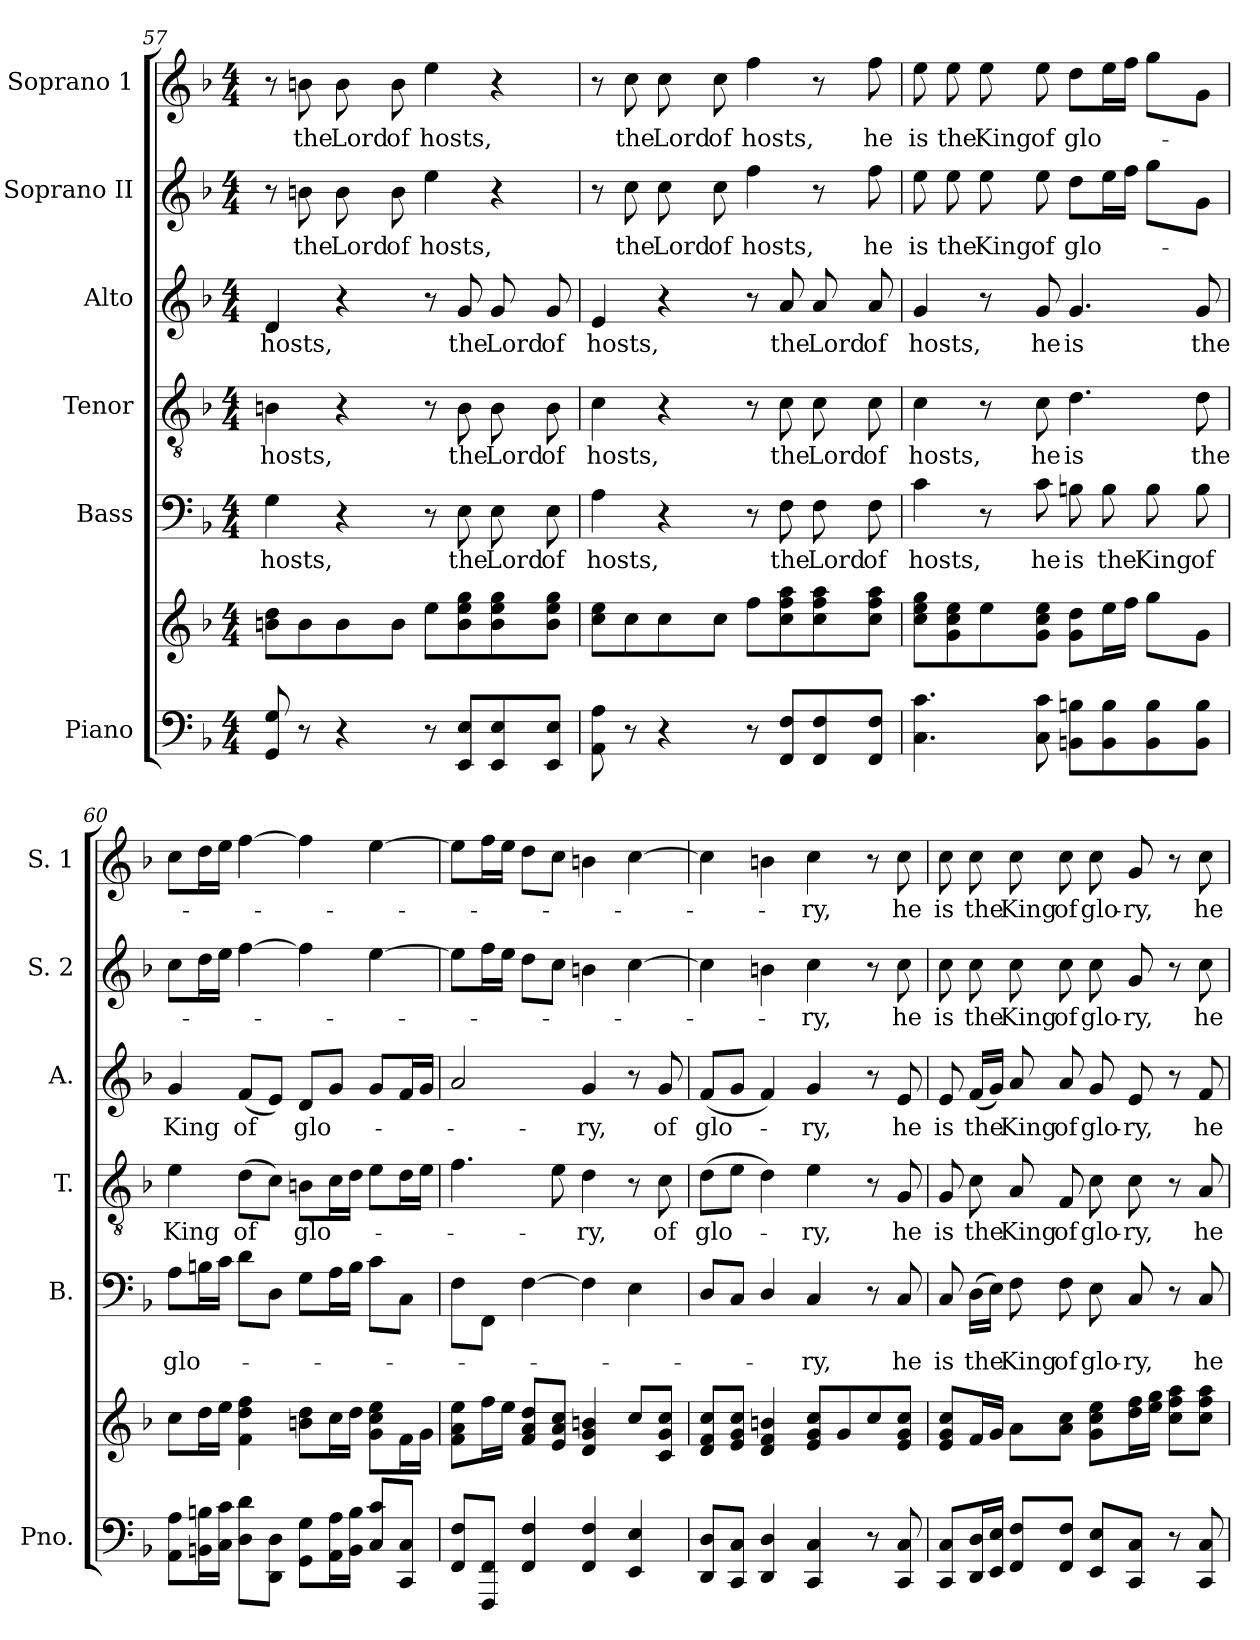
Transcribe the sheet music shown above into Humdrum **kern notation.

**kern	**kern	**kern	**text	**kern	**text	**kern	**text	**kern	**text	**kern	**text
*part6	*part6	*part5	*part5	*part4	*part4	*part3	*part3	*part2	*part2	*part1	*part1
*staff7	*staff6	*staff5	*staff5	*staff4	*staff4	*staff3	*staff3	*staff2	*staff2	*staff1	*staff1
*I"Piano	*	*I"Bass	*	*I"Tenor	*	*I"Alto	*	*I"Soprano II	*	*I"Soprano 1	*
*I'Pno.	*	*I'B.	*	*I'T.	*	*I'A.	*	*I'S. 2	*	*I'S. 1	*
*clefF4	*clefG2	*clefF4	*	*clefGv2	*	*clefG2	*	*clefG2	*	*clefG2	*
*k[b-]	*k[b-]	*k[b-]	*	*k[b-]	*	*k[b-]	*	*k[b-]	*	*k[b-]	*
*M4/4	*M4/4	*M4/4	*	*M4/4	*	*M4/4	*	*M4/4	*	*M4/4	*
=57	=57	=57	=57	=57	=57	=57	=57	=57	=57	=57	=57
!	!	!	!LO:LY:b	!	!LO:LY:b	!	!LO:LY:b	!	!	!	!
8GG/ 8G/	8bn\ 8dd\L	4G\	hosts,	4Bn\	hosts,	4d/	hosts,	8r	.	8r	.
!	!	!	!	!	!	!	!	!	!LO:LY:b	!	!LO:LY:b
8r	8b\	.	.	.	.	.	.	8bn\	the	8bn\	the
!	!	!	!	!	!	!	!	!	!LO:LY:b	!	!LO:LY:b
4r	8b\	4r	.	4r	.	4r	.	8b\	Lord	8b\	Lord
!	!	!	!	!	!	!	!	!	!LO:LY:b	!	!LO:LY:b
.	8b\J	.	.	.	.	.	.	8b\	of	8b\	of
!	!	!	!	!	!	!	!	!	!LO:LY:b	!	!LO:LY:b
8r	8ee\L	8r	.	8r	.	8r	.	4ee\	hosts,	4ee\	hosts,
!	!	!	!LO:LY:b	!	!LO:LY:b	!	!LO:LY:b	!	!	!	!
8EE/ 8E/L	8b\ 8ee\ 8gg\	8E\	the	8B\	the	8g/	the	.	.	.	.
!	!	!	!LO:LY:b	!	!LO:LY:b	!	!LO:LY:b	!	!	!	!
8EE/ 8E/	8b\ 8ee\ 8gg\	8E\	Lord	8B\	Lord	8g/	Lord	4r	.	4r	.
!	!	!	!LO:LY:b	!	!LO:LY:b	!	!LO:LY:b	!	!	!	!
8EE/ 8E/J	8b\ 8ee\ 8gg\J	8E\	of	8B\	of	8g/	of	.	.	.	.
!!LO:PB:g=z
=58	=58	=58	=58	=58	=58	=58	=58	=58	=58	=58	=58
!	!	!	!LO:LY:b	!	!LO:LY:b	!	!LO:LY:b	!	!	!	!
8AA\ 8A\	8cc\ 8ee\L	4A\	hosts,	4c\	hosts,	4e/	hosts,	8r	.	8r	.
!	!	!	!	!	!	!	!	!	!LO:LY:b	!	!LO:LY:b
8r	8cc\	.	.	.	.	.	.	8cc\	the	8cc\	the
!	!	!	!	!	!	!	!	!	!LO:LY:b	!	!LO:LY:b
4r	8cc\	4r	.	4r	.	4r	.	8cc\	Lord	8cc\	Lord
!	!	!	!	!	!	!	!	!	!LO:LY:b	!	!LO:LY:b
.	8cc\J	.	.	.	.	.	.	8cc\	of	8cc\	of
!	!	!	!	!	!	!	!	!	!LO:LY:b	!	!LO:LY:b
8r	8ff\L	8r	.	8r	.	8r	.	4ff\	hosts,	4ff\	hosts,
!	!	!	!LO:LY:b	!	!LO:LY:b	!	!LO:LY:b	!	!	!	!
8FF/ 8F/L	8cc\ 8ff\ 8aa\	8F\	the	8c\	the	8a/	the	.	.	.	.
!	!	!	!LO:LY:b	!	!LO:LY:b	!	!LO:LY:b	!	!	!	!
8FF/ 8F/	8cc\ 8ff\ 8aa\	8F\	Lord	8c\	Lord	8a/	Lord	8r	.	8r	.
!	!	!	!LO:LY:b	!	!LO:LY:b	!	!LO:LY:b	!	!LO:LY:b	!	!LO:LY:b
8FF/ 8F/J	8cc\ 8ff\ 8aa\J	8F\	of	8c\	of	8a/	of	8ff\	he	8ff\	he
=59	=59	=59	=59	=59	=59	=59	=59	=59	=59	=59	=59
!	!	!	!LO:LY:b	!	!LO:LY:b	!	!LO:LY:b	!	!LO:LY:b	!	!LO:LY:b
4.C\ 4.c\	8cc\ 8ee\ 8gg\L	4c\	hosts,	4c\	hosts,	4g/	hosts,	8ee\	is	8ee\	is
!	!	!	!	!	!	!	!	!	!LO:LY:b	!	!LO:LY:b
.	8g\ 8cc\ 8ee\	.	.	.	.	.	.	8ee\	the	8ee\	the
!	!	!	!	!	!	!	!	!	!LO:LY:b	!	!LO:LY:b
.	8ee\	8r	.	8r	.	8r	.	8ee\	King	8ee\	King
!	!	!	!LO:LY:b	!	!LO:LY:b	!	!LO:LY:b	!	!LO:LY:b	!	!LO:LY:b
8C\ 8c\	8g\ 8cc\ 8ee\J	8c\	he	8c\	he	8g/	he	8ee\	of	8ee\	of
!	!	!	!LO:LY:b	!	!LO:LY:b	!	!LO:LY:b	!	!LO:LY:b	!	!LO:LY:b
8BBn\ 8Bn\L	8g\ 8dd\L	8Bn\	is	4.d\	is	4.g/	is	8dd\L	glo-	8dd\L	glo-
!	!	!	!LO:LY:b	!	!	!	!	!	!	!	!
8BB\ 8B\	16ee\L	8B\	the	.	.	.	.	16ee\L	.	16ee\L	.
.	16ff\JJ	.	.	.	.	.	.	16ff\JJ	.	16ff\JJ	.
!	!	!	!LO:LY:b	!	!	!	!	!	!	!	!
8BB\ 8B\	8gg\L	8B\	King	.	.	.	.	8gg\L	.	8gg\L	.
!	!	!	!LO:LY:b	!	!LO:LY:b	!	!LO:LY:b	!	!	!	!
8BB\ 8B\J	8g\J	8B\	of	8d\	the	8g/	the	8g\J	.	8g\J	.
=60	=60	=60	=60	=60	=60	=60	=60	=60	=60	=60	=60
!	!	!	!LO:LY:b	!	!LO:LY:b	!	!LO:LY:b	!	!	!	!
8AA\ 8A\L	8cc\L	8A\L	glo-	4e\	King	4g/	King	8cc\L	.	8cc\L	.
16BBn\ 16Bn\L	16dd\L	16Bn\L	.	.	.	.	.	16dd\L	.	16dd\L	.
16C\ 16c\JJ	16ee\JJ	16c\JJ	.	.	.	.	.	16ee\JJ	.	16ee\JJ	.
!	!	!	!	!	!LO:LY:b	!	!LO:LY:b	!	!	!	!
8D\ 8d\L	4f\ 4dd\ 4ff\	8d\L	.	(>8d\L	of	(<8f/L	of	[4ff\	.	[4ff\	.
8DD\ 8D\J	.	8D\J	.	8c\J)	.	8e/J)	.	.	.	.	.
!	!	!	!	!	!LO:LY:b	!	!LO:LY:b	!	!	!	!
8GG\ 8G\L	8bn\ 8dd\L	8G\L	.	8Bn\L	glo-	8d/L	glo-	4ff\]	.	4ff\]	.
16AA\ 16A\L	16cc\L	16A\L	.	16c\L	.	8g/J	.	.	.	.	.
16BB\ 16B\JJ	16dd\JJ	16B\JJ	.	16d\JJ	.	.	.	.	.	.	.
8C/ 8c/L	8g\ 8cc\ 8ee\L	8c\L	.	8e\L	.	8g/L	.	[4ee\	.	[4ee\	.
8CC/ 8C/J	16f\L	8C\J	.	16d\L	.	16f/L	.	.	.	.	.
.	16g\JJ	.	.	16e\JJ	.	16g/JJ	.	.	.	.	.
!!LO:PB:g=z
=61	=61	=61	=61	=61	=61	=61	=61	=61	=61	=61	=61
8FF/ 8F/L	8f\ 8a\ 8ee\L	8F\L	.	4.f\	.	2a/	.	8ee\L]	.	8ee\L]	.
8FFF/ 8FF/J	16ff\L	8FF\J	.	.	.	.	.	16ff\L	.	16ff\L	.
.	16ee\JJ	.	.	.	.	.	.	16ee\JJ	.	16ee\JJ	.
4FF/ 4F/	8f/ 8a/ 8dd/L	[4F\	.	.	.	.	.	8dd\L	.	8dd\L	.
.	8e/ 8a/ 8cc/J	.	.	8e\	.	.	.	8cc\J	.	8cc\J	.
!	!	!	!	!	!LO:LY:b	!	!LO:LY:b	!	!	!	!
4FF/ 4F/	4d/ 4g/ 4bn/	4F\]	.	4d\	-ry,	4g/	-ry,	4bn\	.	4bn\	.
4EE/ 4E/	8cc/L	4E\	.	8r	.	8r	.	[4cc\	.	[4cc\	.
!	!	!	!	!	!LO:LY:b	!	!LO:LY:b	!	!	!	!
.	8c/ 8g/ 8cc/J	.	.	8c\	of	8g/	of	.	.	.	.
=62	=62	=62	=62	=62	=62	=62	=62	=62	=62	=62	=62
!	!	!	!	!	!LO:LY:b	!	!LO:LY:b	!	!	!	!
8DD/ 8D/L	8d/ 8f/ 8cc/L	8D/L	.	(>8d\L	glo-	(<8f/L	glo-	4cc\]	.	4cc\]	.
8CC/ 8C/J	8e/ 8g/ 8cc/J	8C/J	.	8e\J	.	8g/J	.	.	.	.	.
4DD/ 4D/	4d/ 4f/ 4bn/	4D/	.	4d\)	.	4f/)	.	4bn\	.	4bn\	.
!	!	!	!LO:LY:b	!	!LO:LY:b	!	!LO:LY:b	!	!LO:LY:b	!	!LO:LY:b
4CC/ 4C/	8e/ 8g/ 8cc/L	4C/	-ry,	4e\	-ry,	4g/	-ry,	4cc\	-ry,	4cc\	-ry,
.	8g/	.	.	.	.	.	.	.	.	.	.
8r	8cc/	8r	.	8r	.	8r	.	8r	.	8r	.
!	!	!	!LO:LY:b	!	!LO:LY:b	!	!LO:LY:b	!	!LO:LY:b	!	!LO:LY:b
8CC/ 8C/	8e/ 8g/ 8cc/J	8C/	he	8G/	he	8e/	he	8cc\	he	8cc\	he
=63	=63	=63	=63	=63	=63	=63	=63	=63	=63	=63	=63
!	!	!	!LO:LY:b	!	!LO:LY:b	!	!LO:LY:b	!	!LO:LY:b	!	!LO:LY:b
8CC/ 8C/L	8e/ 8g/ 8cc/L	8C/	is	8G/	is	8e/	is	8cc\	is	8cc\	is
!	!	!	!LO:LY:b	!	!LO:LY:b	!	!LO:LY:b	!	!LO:LY:b	!	!LO:LY:b
16DD/ 16D/L	16f/L	(>16D\LL	the	8c\	the	(<16f/LL	the	8cc\	the	8cc\	the
16EE/ 16E/JJ	16g/JJ	16E\JJ)	.	.	.	16g/JJ)	.	.	.	.	.
!	!	!	!LO:LY:b	!	!LO:LY:b	!	!LO:LY:b	!	!LO:LY:b	!	!LO:LY:b
8FF/ 8F/L	8a\L	8F\	King	8A/	King	8a/	King	8cc\	King	8cc\	King
!	!	!	!LO:LY:b	!	!LO:LY:b	!	!LO:LY:b	!	!LO:LY:b	!	!LO:LY:b
8FF/ 8F/J	8a\ 8cc\J	8F\	of	8F/	of	8a/	of	8cc\	of	8cc\	of
!	!	!	!LO:LY:b	!	!LO:LY:b	!	!LO:LY:b	!	!LO:LY:b	!	!LO:LY:b
8EE/ 8E/L	8g\ 8cc\ 8ee\L	8E\	glo-	8c\	glo-	8g/	glo-	8cc\	glo-	8cc\	glo-
!	!	!	!LO:LY:b	!	!LO:LY:b	!	!LO:LY:b	!	!LO:LY:b	!	!LO:LY:b
8CC/ 8C/J	16dd\ 16ff\L	8C/	-ry,	8c\	-ry,	8e/	-ry,	8g/	-ry,	8g/	-ry,
.	16ee\ 16gg\JJ	.	.	.	.	.	.	.	.	.	.
8r	8cc\ 8ff\ 8aa\L	8r	.	8r	.	8r	.	8r	.	8r	.
!	!	!	!LO:LY:b	!	!LO:LY:b	!	!LO:LY:b	!	!LO:LY:b	!	!LO:LY:b
8CC/ 8C/	8cc\ 8ff\ 8aa\J	8C/	he	8A/	he	8f/	he	8cc\	he	8cc\	he
=	=	=	=	=	=	=	=	=	=	=	=
*-	*-	*-	*-	*-	*-	*-	*-	*-	*-	*-	*-
